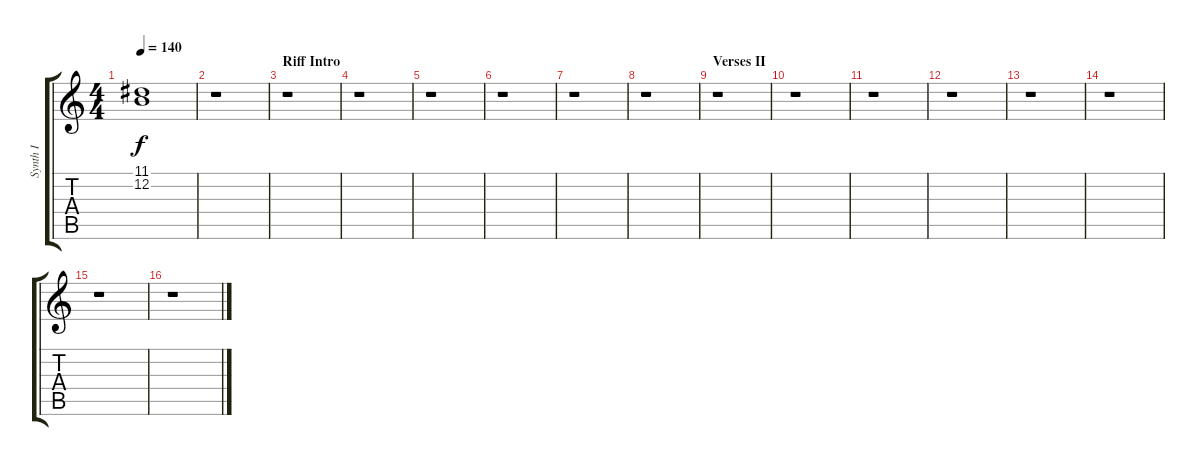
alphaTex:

\track ("Synth I" "Synth I") {instrument fx5brightness}
\staff {score tabs}
\tuning (E4 B3 G3 D3 A2 E2) {hide}
\ts (4 4)
\tempo 140
\clef g2
\ks c
(11.1 12.2).1{dy f} |
r.1 |
\section ("" "Riff Intro")
r.1 |
r.1 |
r.1 |
r.1 |
r.1 |
r.1 |
\section ("" "Verses II")
r.1 |
r.1 |
r.1 |
r.1 |
r.1 |
r.1 |
r.1 |
r.1
